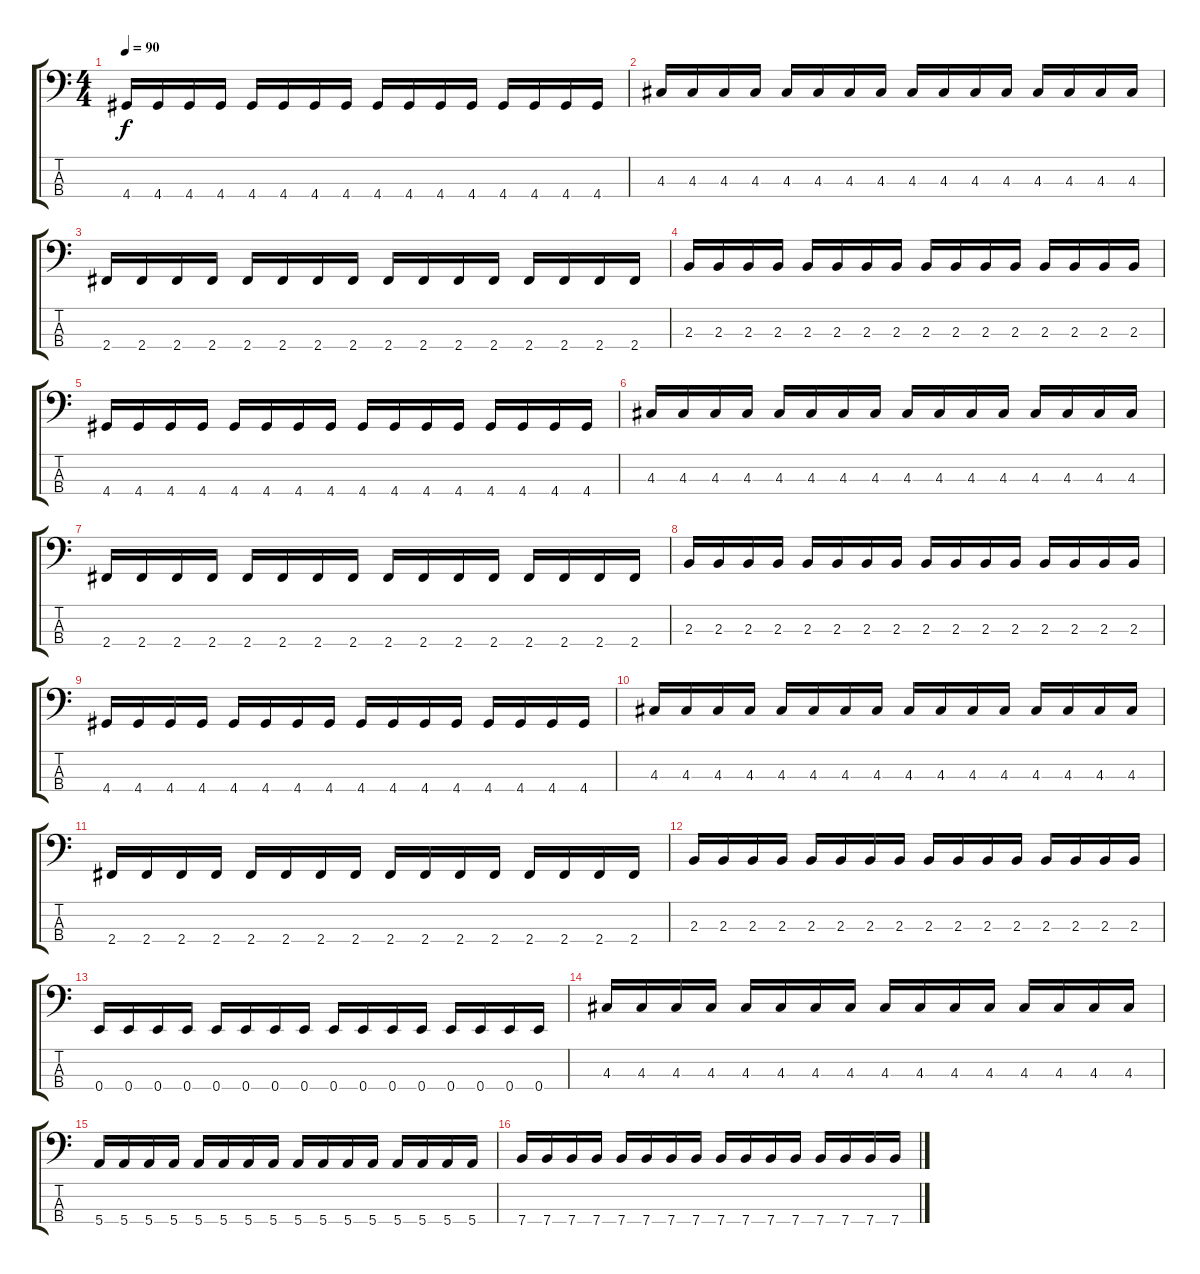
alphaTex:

\track "" {instrument electricbassfinger}
\staff {score tabs}
\tuning (G2 D2 A1 E1) {hide}
\ts (4 4)
\tempo 90
\clef f4
\ks c
4.4.16{dy f} 4.4.16 4.4.16 4.4.16 4.4.16 4.4.16 4.4.16 4.4.16 4.4.16 4.4.16 4.4.16 4.4.16 4.4.16 4.4.16 4.4.16 4.4.16 |
4.3.16 4.3.16 4.3.16 4.3.16 4.3.16 4.3.16 4.3.16 4.3.16 4.3.16 4.3.16 4.3.16 4.3.16 4.3.16 4.3.16 4.3.16 4.3.16 |
2.4.16 2.4.16 2.4.16 2.4.16 2.4.16 2.4.16 2.4.16 2.4.16 2.4.16 2.4.16 2.4.16 2.4.16 2.4.16 2.4.16 2.4.16 2.4.16 |
2.3.16 2.3.16 2.3.16 2.3.16 2.3.16 2.3.16 2.3.16 2.3.16 2.3.16 2.3.16 2.3.16 2.3.16 2.3.16 2.3.16 2.3.16 2.3.16 |
4.4.16 4.4.16 4.4.16 4.4.16 4.4.16 4.4.16 4.4.16 4.4.16 4.4.16 4.4.16 4.4.16 4.4.16 4.4.16 4.4.16 4.4.16 4.4.16 |
4.3.16 4.3.16 4.3.16 4.3.16 4.3.16 4.3.16 4.3.16 4.3.16 4.3.16 4.3.16 4.3.16 4.3.16 4.3.16 4.3.16 4.3.16 4.3.16 |
2.4.16 2.4.16 2.4.16 2.4.16 2.4.16 2.4.16 2.4.16 2.4.16 2.4.16 2.4.16 2.4.16 2.4.16 2.4.16 2.4.16 2.4.16 2.4.16 |
2.3.16 2.3.16 2.3.16 2.3.16 2.3.16 2.3.16 2.3.16 2.3.16 2.3.16 2.3.16 2.3.16 2.3.16 2.3.16 2.3.16 2.3.16 2.3.16 |
4.4.16 4.4.16 4.4.16 4.4.16 4.4.16 4.4.16 4.4.16 4.4.16 4.4.16 4.4.16 4.4.16 4.4.16 4.4.16 4.4.16 4.4.16 4.4.16 |
4.3.16 4.3.16 4.3.16 4.3.16 4.3.16 4.3.16 4.3.16 4.3.16 4.3.16 4.3.16 4.3.16 4.3.16 4.3.16 4.3.16 4.3.16 4.3.16 |
2.4.16 2.4.16 2.4.16 2.4.16 2.4.16 2.4.16 2.4.16 2.4.16 2.4.16 2.4.16 2.4.16 2.4.16 2.4.16 2.4.16 2.4.16 2.4.16 |
2.3.16 2.3.16 2.3.16 2.3.16 2.3.16 2.3.16 2.3.16 2.3.16 2.3.16 2.3.16 2.3.16 2.3.16 2.3.16 2.3.16 2.3.16 2.3.16 |
0.4.16 0.4.16 0.4.16 0.4.16 0.4.16 0.4.16 0.4.16 0.4.16 0.4.16 0.4.16 0.4.16 0.4.16 0.4.16 0.4.16 0.4.16 0.4.16 |
4.3.16 4.3.16 4.3.16 4.3.16 4.3.16 4.3.16 4.3.16 4.3.16 4.3.16 4.3.16 4.3.16 4.3.16 4.3.16 4.3.16 4.3.16 4.3.16 |
5.4.16 5.4.16 5.4.16 5.4.16 5.4.16 5.4.16 5.4.16 5.4.16 5.4.16 5.4.16 5.4.16 5.4.16 5.4.16 5.4.16 5.4.16 5.4.16 |
7.4.16 7.4.16 7.4.16 7.4.16 7.4.16 7.4.16 7.4.16 7.4.16 7.4.16 7.4.16 7.4.16 7.4.16 7.4.16 7.4.16 7.4.16 7.4.16
